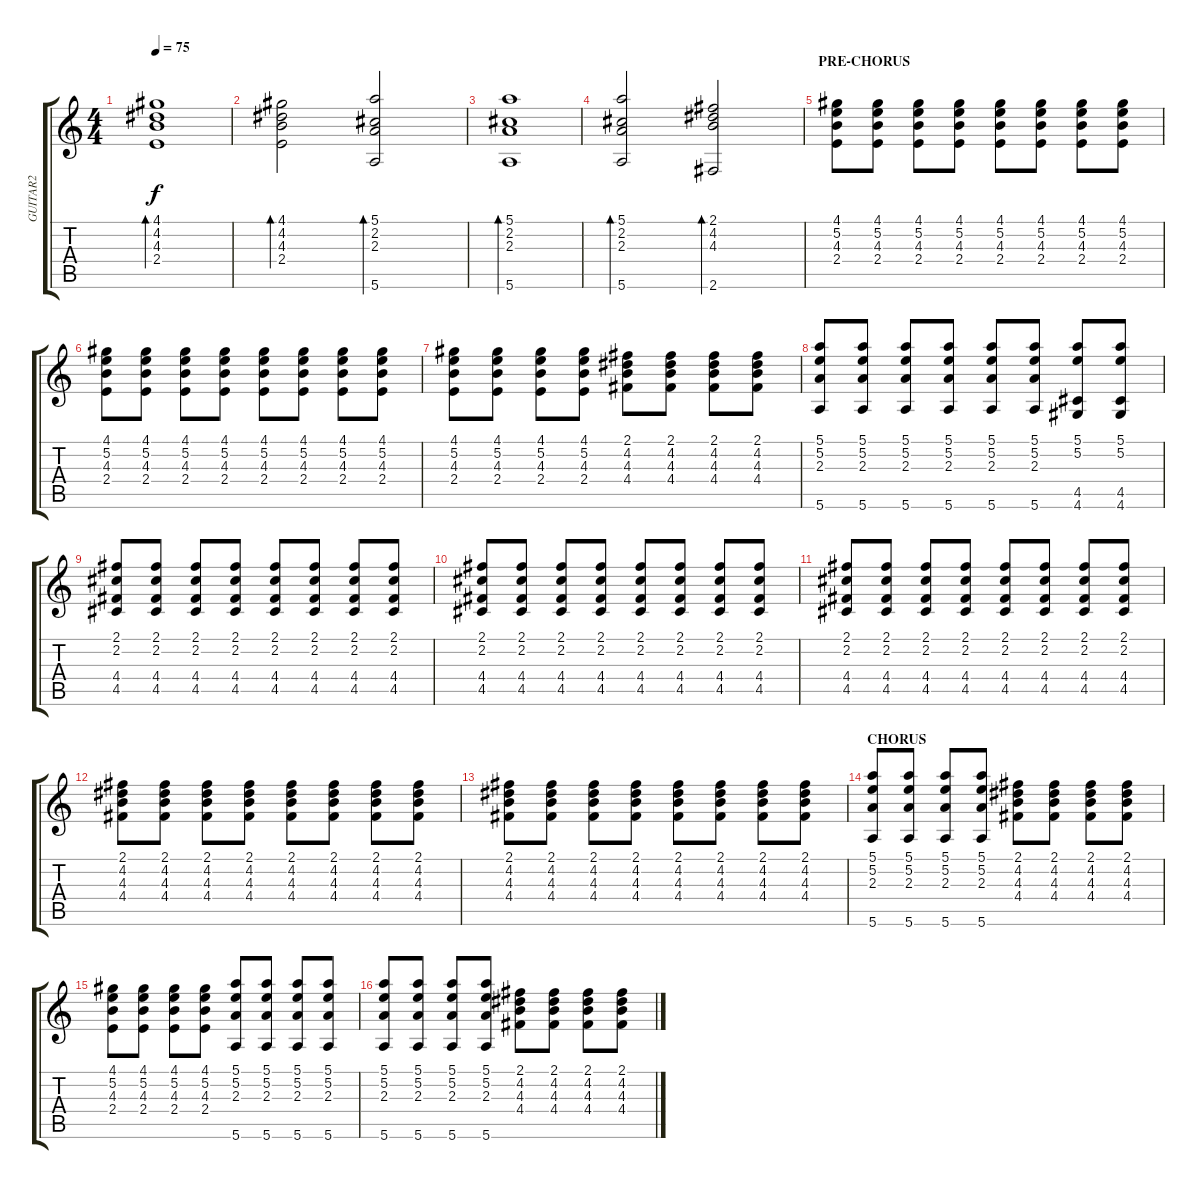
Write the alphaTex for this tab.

\track ("GUITAR2" "GUITAR2") {instrument acousticguitarsteel}
\staff {score tabs}
\tuning (E4 B3 G3 D3 A2 E2) {hide}
\ts (4 4)
\tempo 75
\clef g2
\ks c
(4.1 4.2 4.3 2.4).1{bd 120 dy f} |
(4.1 4.2 4.3 2.4).2{bd 120} (5.1 2.2 2.3 5.6).2{bd 120} |
(5.1 2.2 2.3 5.6).1{bd 120} |
(5.1 2.2 2.3 5.6).2{bd 120} (2.1 4.2 4.3 2.6).2{bd 120} |
\section ("" "PRE-CHORUS")
(4.1 5.2 4.3 2.4).8 (4.1 5.2 4.3 2.4).8 (4.1 5.2 4.3 2.4).8 (4.1 5.2 4.3 2.4).8 (4.1 5.2 4.3 2.4).8 (4.1 5.2 4.3 2.4).8 (4.1 5.2 4.3 2.4).8 (4.1 5.2 4.3 2.4).8 |
(4.1 5.2 4.3 2.4).8 (4.1 5.2 4.3 2.4).8 (4.1 5.2 4.3 2.4).8 (4.1 5.2 4.3 2.4).8 (4.1 5.2 4.3 2.4).8 (4.1 5.2 4.3 2.4).8 (4.1 5.2 4.3 2.4).8 (4.1 5.2 4.3 2.4).8 |
(4.1 5.2 4.3 2.4).8 (4.1 5.2 4.3 2.4).8 (4.1 5.2 4.3 2.4).8 (4.1 5.2 4.3 2.4).8 (2.1 4.2 4.3 4.4).8 (2.1 4.2 4.3 4.4).8 (2.1 4.2 4.3 4.4).8 (2.1 4.2 4.3 4.4).8 |
(5.1 5.2 2.3 5.6).8 (5.1 5.2 2.3 5.6).8 (5.1 5.2 2.3 5.6).8 (5.1 5.2 2.3 5.6).8 (5.1 5.2 2.3 5.6).8 (5.1 5.2 2.3 5.6).8 (5.1 5.2 4.5 4.6).8 (5.1 5.2 4.5 4.6).8 |
(2.1 2.2 4.4 4.5).8 (2.1 2.2 4.4 4.5).8 (2.1 2.2 4.4 4.5).8 (2.1 2.2 4.4 4.5).8 (2.1 2.2 4.4 4.5).8 (2.1 2.2 4.4 4.5).8 (2.1 2.2 4.4 4.5).8 (2.1 2.2 4.4 4.5).8 |
(2.1 2.2 4.4 4.5).8 (2.1 2.2 4.4 4.5).8 (2.1 2.2 4.4 4.5).8 (2.1 2.2 4.4 4.5).8 (2.1 2.2 4.4 4.5).8 (2.1 2.2 4.4 4.5).8 (2.1 2.2 4.4 4.5).8 (2.1 2.2 4.4 4.5).8 |
(2.1 2.2 4.4 4.5).8 (2.1 2.2 4.4 4.5).8 (2.1 2.2 4.4 4.5).8 (2.1 2.2 4.4 4.5).8 (2.1 2.2 4.4 4.5).8 (2.1 2.2 4.4 4.5).8 (2.1 2.2 4.4 4.5).8 (2.1 2.2 4.4 4.5).8 |
(2.1 4.2 4.3 4.4).8 (2.1 4.2 4.3 4.4).8 (2.1 4.2 4.3 4.4).8 (2.1 4.2 4.3 4.4).8 (2.1 4.2 4.3 4.4).8 (2.1 4.2 4.3 4.4).8 (2.1 4.2 4.3 4.4).8 (2.1 4.2 4.3 4.4).8 |
(2.1 4.2 4.3 4.4).8 (2.1 4.2 4.3 4.4).8 (2.1 4.2 4.3 4.4).8 (2.1 4.2 4.3 4.4).8 (2.1 4.2 4.3 4.4).8 (2.1 4.2 4.3 4.4).8 (2.1 4.2 4.3 4.4).8 (2.1 4.2 4.3 4.4).8 |
\section ("" "CHORUS")
(5.1 5.2 2.3 5.6).8 (5.1 5.2 2.3 5.6).8 (5.1 5.2 2.3 5.6).8 (5.1 5.2 2.3 5.6).8 (2.1 4.2 4.3 4.4).8 (2.1 4.2 4.3 4.4).8 (2.1 4.2 4.3 4.4).8 (2.1 4.2 4.3 4.4).8 |
(4.1 5.2 4.3 2.4).8 (4.1 5.2 4.3 2.4).8 (4.1 5.2 4.3 2.4).8 (4.1 5.2 4.3 2.4).8 (5.1 5.2 2.3 5.6).8 (5.1 5.2 2.3 5.6).8 (5.1 5.2 2.3 5.6).8 (5.1 5.2 2.3 5.6).8 |
(5.1 5.2 2.3 5.6).8 (5.1 5.2 2.3 5.6).8 (5.1 5.2 2.3 5.6).8 (5.1 5.2 2.3 5.6).8 (2.1 4.2 4.3 4.4).8 (2.1 4.2 4.3 4.4).8 (2.1 4.2 4.3 4.4).8 (2.1 4.2 4.3 4.4).8
